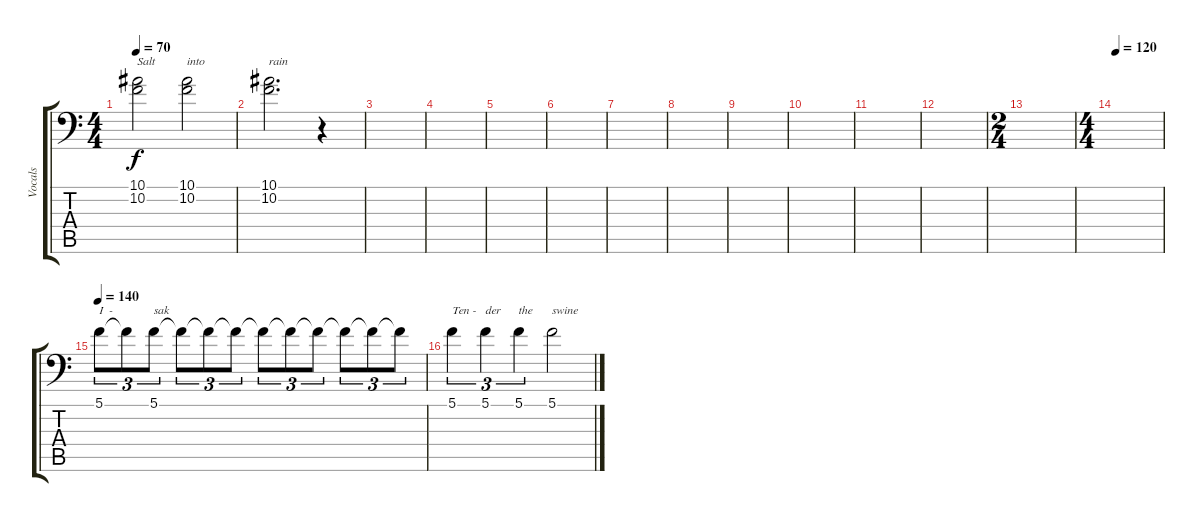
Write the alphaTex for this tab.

\track ("Vocals" "Vocals") {instrument altosax}
\staff {score tabs}
\tuning (C4 G3 Eb3 Bb2 F2 Bb1) {hide}
\ts (4 4)
\tempo 70
\clef f4
\ks c
(10.1 10.2).2{txt "Salt" dy f} (10.1 10.2).2{txt "into"} |
(10.1 10.2).2{d txt "rain"} r.4 |
|
|
|
|
|
|
|
|
|
|
\ts (2 4)
|
\ts (4 4)
\tempo 120
|
\tempo 140
5.1.8{tu (3 2) txt "I  -"} 5.1{t}.8{tu (3 2)} 5.1.8{tu (3 2) txt "sak"} 5.1{t}.8{tu (3 2)} 5.1{t}.8{tu (3 2)} 5.1{t}.8{tu (3 2)} 5.1{t}.8{tu (3 2)} 5.1{t}.8{tu (3 2)} 5.1{t}.8{tu (3 2)} 5.1{t}.8{tu (3 2)} 5.1{t}.8{tu (3 2)} 5.1{t}.8{tu (3 2)} |
5.1.4{tu (3 2) txt "Ten -"} 5.1.4{tu (3 2) txt "der"} 5.1.4{tu (3 2) txt "the"} 5.1.2{txt "swine"}
